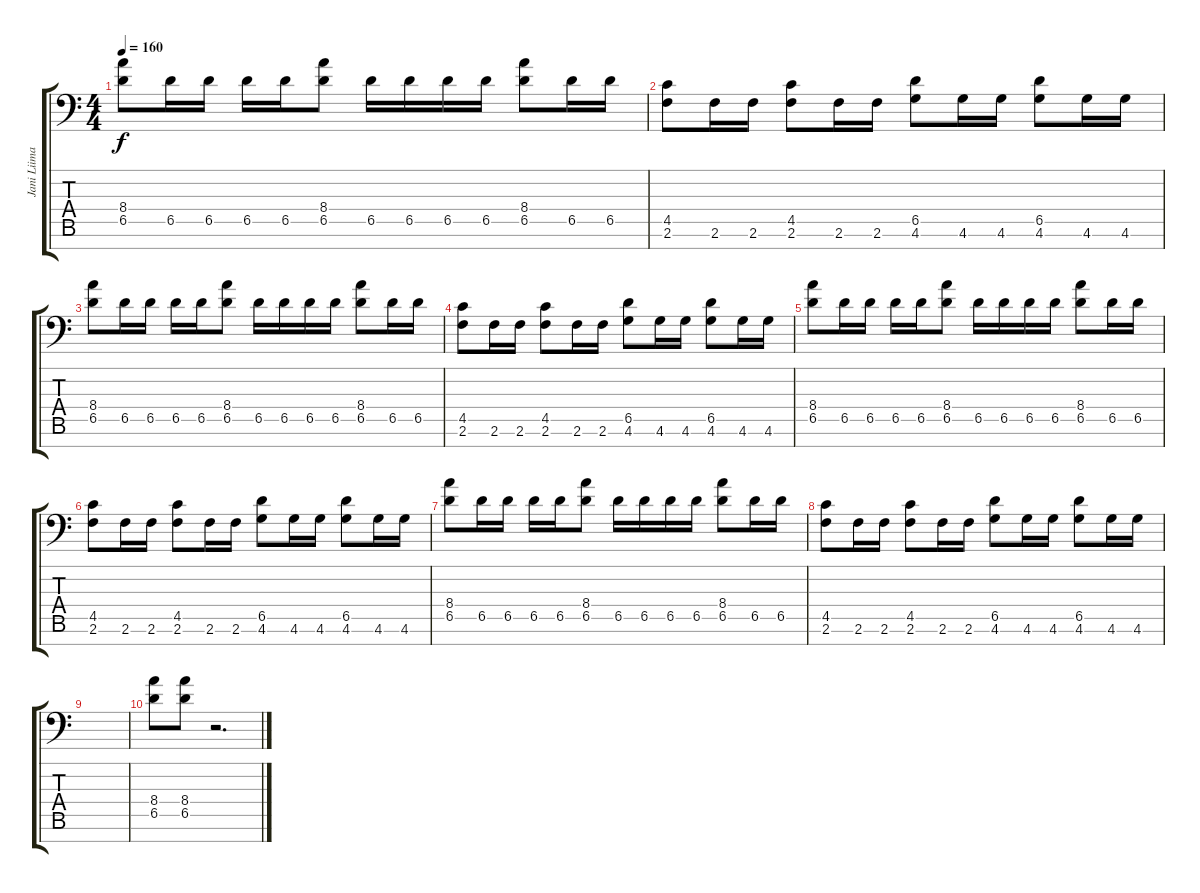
\track ("Jani Liimatainen" "Jani Liima") {instrument distortionguitar}
\staff {score tabs}
\tuning (Eb4 Bb3 Gb3 Db3 Ab2 Eb2 Bb1) {hide}
\ts (4 4)
\tempo 160
\clef f4
\ks c
(8.4 6.5).8{dy f} 6.5.16 6.5.16 6.5.16 6.5.16 (8.4 6.5).8 6.5.16 6.5.16 6.5.16 6.5.16 (8.4 6.5).8 6.5.16 6.5.16 |
(4.5 2.6).8 2.6.16 2.6.16 (4.5 2.6).8 2.6.16 2.6.16 (6.5 4.6).8 4.6.16 4.6.16 (6.5 4.6).8 4.6.16 4.6.16 |
(8.4 6.5).8 6.5.16 6.5.16 6.5.16 6.5.16 (8.4 6.5).8 6.5.16 6.5.16 6.5.16 6.5.16 (8.4 6.5).8 6.5.16 6.5.16 |
(4.5 2.6).8 2.6.16 2.6.16 (4.5 2.6).8 2.6.16 2.6.16 (6.5 4.6).8 4.6.16 4.6.16 (6.5 4.6).8 4.6.16 4.6.16 |
(8.4 6.5).8 6.5.16 6.5.16 6.5.16 6.5.16 (8.4 6.5).8 6.5.16 6.5.16 6.5.16 6.5.16 (8.4 6.5).8 6.5.16 6.5.16 |
(4.5 2.6).8 2.6.16 2.6.16 (4.5 2.6).8 2.6.16 2.6.16 (6.5 4.6).8 4.6.16 4.6.16 (6.5 4.6).8 4.6.16 4.6.16 |
(8.4 6.5).8 6.5.16 6.5.16 6.5.16 6.5.16 (8.4 6.5).8 6.5.16 6.5.16 6.5.16 6.5.16 (8.4 6.5).8 6.5.16 6.5.16 |
(4.5 2.6).8 2.6.16 2.6.16 (4.5 2.6).8 2.6.16 2.6.16 (6.5 4.6).8 4.6.16 4.6.16 (6.5 4.6).8 4.6.16 4.6.16 |
|
(8.4 6.5).8 (8.4 6.5).8 r.2{d}
